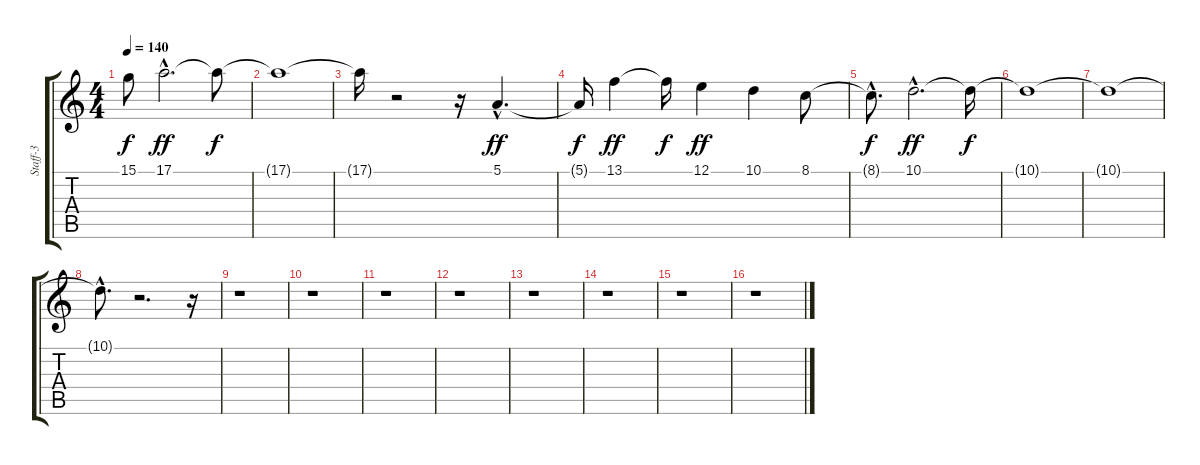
\track ("Staff-3" "Staff-3") {instrument cello}
\staff {score tabs}
\tuning (E4 B3 G3 D3 A2 E2) {hide}
\ts (4 4)
\tempo 140
\clef g2
\ks c
15.1{t}.8{dy f} 17.1{hac}.2{d dy ff} 17.1{t}.8{dy f} |
17.1{t}.1 |
17.1{t}.16 r.2 r.16 5.1{hac}.4{d dy ff volume 8} |
5.1{t}.16{dy f} 13.1.4{dy ff volume 15} 13.1{t}.16{dy f} 12.1.4{dy ff volume 16} 10.1.4 8.1.8 |
8.1{hac t}.8{d dy f} 10.1{hac}.2{d dy ff} 10.1{t}.16{dy f} |
10.1{t}.1 |
10.1{t}.1 |
10.1{hac t}.8{d} r.2{d} r.16 |
r.1 |
r.1 |
r.1 |
r.1 |
r.1 |
r.1 |
r.1 |
r.1
